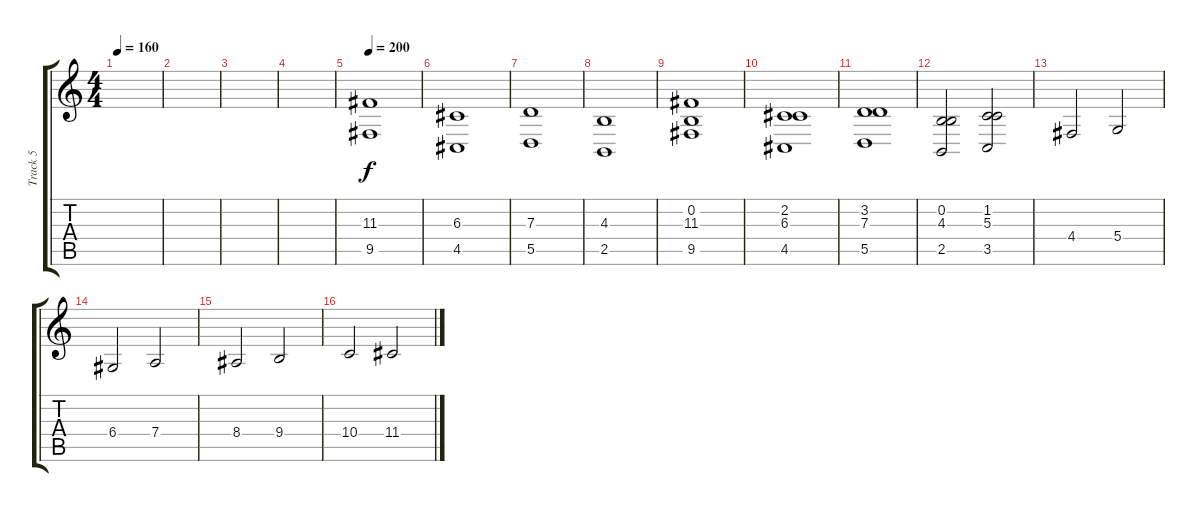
\track ("Track 5" "Track 5") {instrument bagpipe}
\staff {score tabs}
\tuning (E4 B3 G3 D3 A2 E2) {hide}
\ts (4 4)
\tempo 160
\clef g2
\ks c
|
|
|
|
\tempo 200
(11.3 9.5).1 |
(6.3 4.5).1 |
(7.3 5.5).1 |
(4.3 2.5).1 |
(0.2 11.3 9.5).1 |
(2.2 6.3 4.5).1 |
(3.2 7.3 5.5).1 |
(0.2 4.3 2.5).2 (1.2 5.3 3.5).2 |
4.4.2 5.4.2 |
6.4.2 7.4.2 |
8.4.2 9.4.2 |
10.4.2 11.4.2
